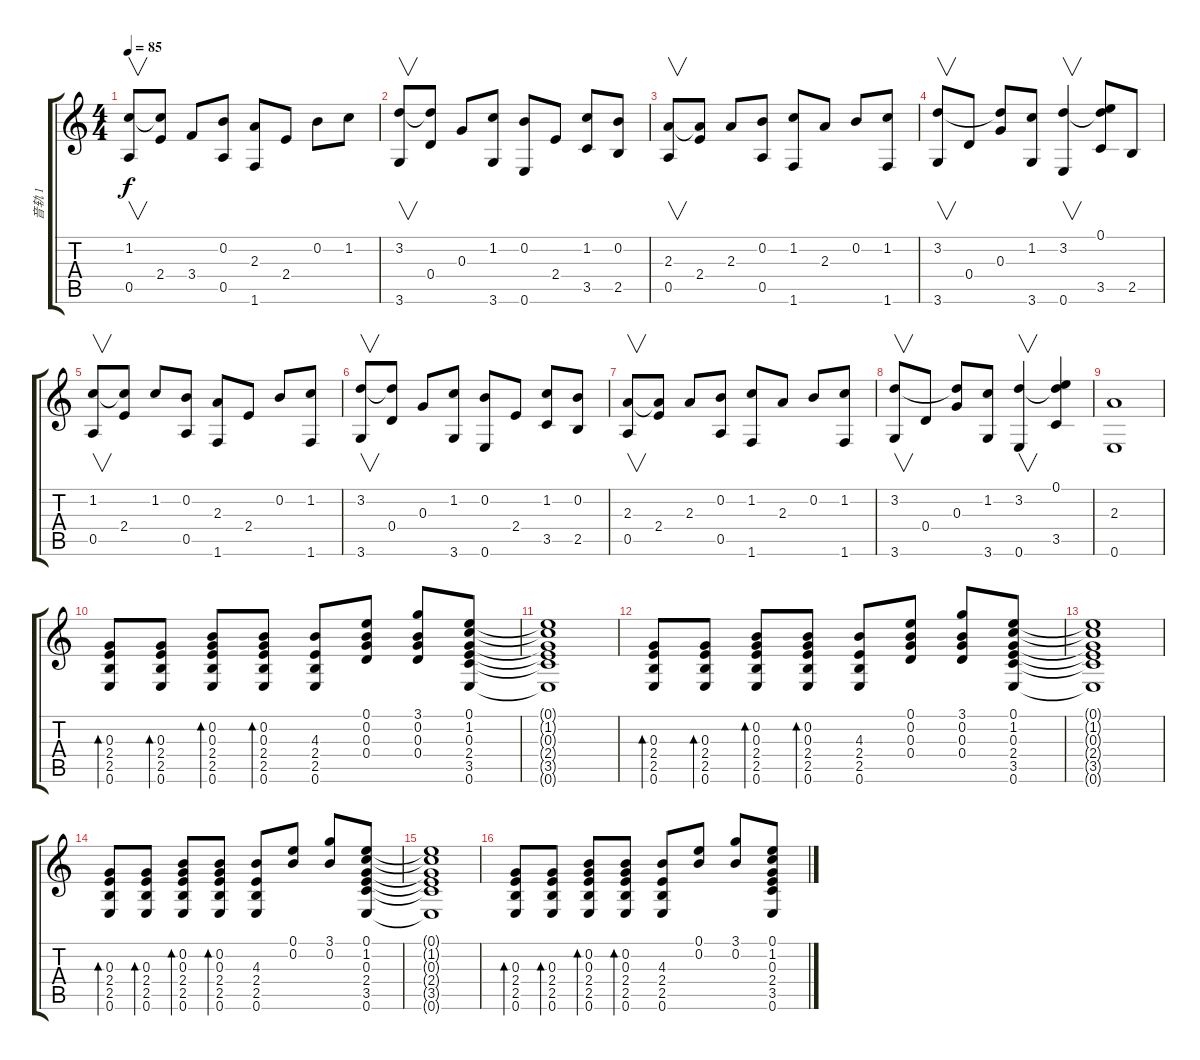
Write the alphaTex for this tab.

\track ("音轨 1" "音轨 1") {instrument acousticguitarsteel}
\staff {score tabs}
\tuning (E4 B3 G3 D3 A2 E2) {hide}
\ts (4 4)
\tempo 85
\clef g2
\ks c
(1.2 0.5).8{v dy f} (1.2{t} 2.4).8 3.4.8 (0.2 0.5).8 (2.3 1.6).8 2.4.8 0.2.8 1.2.8 |
(3.2 3.6).8{v} (3.2{t} 0.4).8 0.3.8 (1.2 3.6).8 (0.2 0.6).8 2.4.8 (1.2 3.5).8 (0.2 2.5).8 |
(2.3 0.5).8{v} (2.3{t} 2.4).8 2.3.8 (0.2 0.5).8 (1.2 1.6).8 2.3.8 0.2.8 (1.2 1.6).8 |
(3.2 3.6).8{v} 0.4.8 (3.2{t} 0.3).8 (1.2 3.6).8 (3.2 0.6).4{v} (0.1 3.2{t} 3.5).8 2.5.8 |
(1.2 0.5).8{v} (1.2{t} 2.4).8 1.2.8 (0.2 0.5).8 (2.3 1.6).8 2.4.8 0.2.8 (1.2 1.6).8 |
(3.2 3.6).8{v} (3.2{t} 0.4).8 0.3.8{txt ""} (1.2 3.6).8 (0.2 0.6).8 2.4.8 (1.2 3.5).8 (0.2 2.5).8 |
(2.3 0.5).8{v} (2.3{t} 2.4).8 2.3.8 (0.2 0.5).8 (1.2 1.6).8 2.3.8 0.2.8 (1.2 1.6).8 |
(3.2 3.6).8{v} 0.4.8 (3.2{t} 0.3).8 (1.2 3.6).8 (3.2 0.6).4{v} (0.1 3.2{t} 3.5).4 |
(2.3 0.6).1 |
(0.3 2.4 2.5 0.6).8{bd 60} (0.3 2.4 2.5 0.6).8{bd 60} (0.2 0.3 2.4 2.5 0.6).8{bd 60} (0.2 0.3 2.4 2.5 0.6).8{bd 60} (4.3 2.4 2.5 0.6).8 (0.1 0.2 0.3 0.4).8 (3.1 0.2 0.3 0.4).8 (0.1 1.2 0.3 2.4 3.5 0.6).8 |
(0.1{t} 1.2{t} 0.3{t} 2.4{t} 3.5{t} 0.6{t}).1 |
(0.3 2.4 2.5 0.6).8{bd 60} (0.3 2.4 2.5 0.6).8{bd 60} (0.2 0.3 2.4 2.5 0.6).8{bd 60} (0.2 0.3 2.4 2.5 0.6).8{bd 60} (4.3 2.4 2.5 0.6).8 (0.1 0.2 0.3 0.4).8 (3.1 0.2 0.3 0.4).8 (0.1 1.2 0.3 2.4 3.5 0.6).8 |
(0.1{t} 1.2{t} 0.3{t} 2.4{t} 3.5{t} 0.6{t}).1 |
(0.3 2.4 2.5 0.6).8{bd 60} (0.3 2.4 2.5 0.6).8{bd 60} (0.2 0.3 2.4 2.5 0.6).8{bd 60} (0.2 0.3 2.4 2.5 0.6).8{bd 60} (4.3 2.4 2.5 0.6).8 (0.1 0.2).8 (3.1 0.2).8 (0.1 1.2 0.3 2.4 3.5 0.6).8 |
(0.1{t} 1.2{t} 0.3{t} 2.4{t} 3.5{t} 0.6{t}).1 |
(0.3 2.4 2.5 0.6).8{bd 60} (0.3 2.4 2.5 0.6).8{bd 60} (0.2 0.3 2.4 2.5 0.6).8{bd 60} (0.2 0.3 2.4 2.5 0.6).8{bd 60} (4.3 2.4 2.5 0.6).8 (0.1 0.2).8 (3.1 0.2).8 (0.1 1.2 0.3 2.4 3.5 0.6).8
